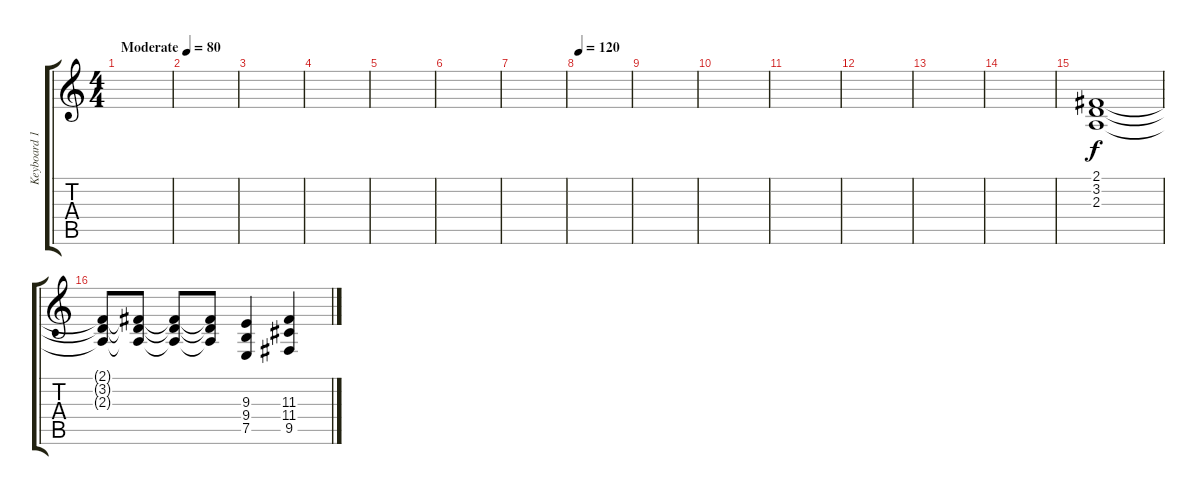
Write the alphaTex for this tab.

\track ("Keyboard 1" "Keyboard 1") {instrument electricpiano1}
\staff {score tabs}
\tuning (E4 B3 G3 D3 A2 E2) {hide}
\ts (4 4)
\tempo (80 "Moderate")
\clef g2
\ks c
|
|
|
|
|
|
|
\tempo 120
|
|
|
|
|
|
|
(2.1 3.2 2.3).1 |
(2.1{t} 3.2{t} 2.3{t}).8 (2.1{t} 3.2{t} 2.3{t}).8 (2.1{t} 3.2{t} 2.3{t}).8 (2.1{t} 3.2{t} 2.3{t}).8 (9.3 9.4 7.5).4 (11.3 11.4 9.5).4
